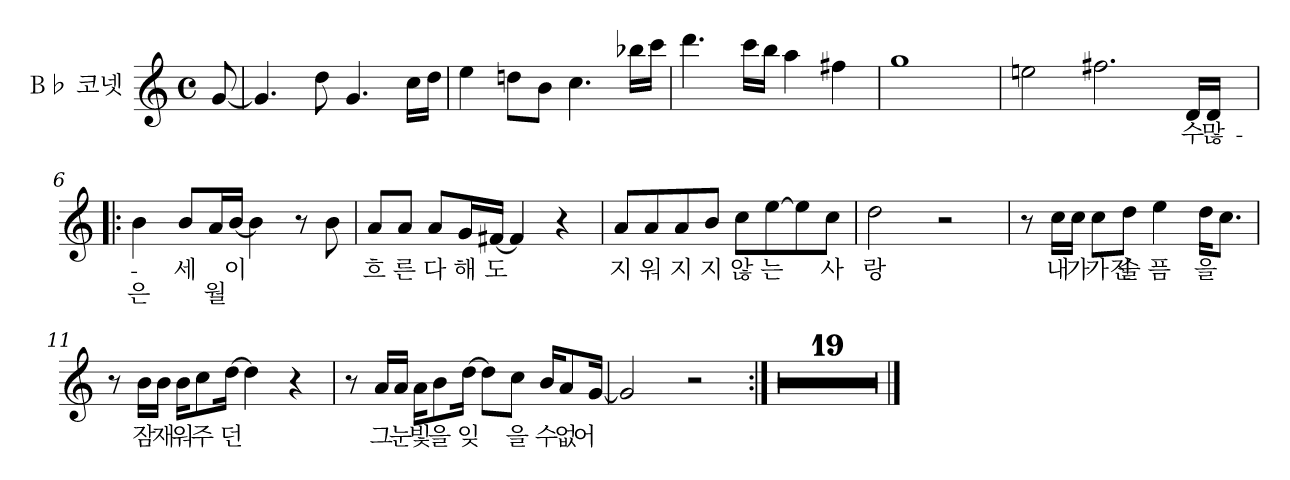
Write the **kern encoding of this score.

**kern	**text	**text
*part1	*part1	*part1
*staff1	*staff1	*staff1
*I"B♭ 코넷	*	*
*clefG2	*	*
*ITrd1c2	*	*
*k[b-e-]	*	*
*M4/4	*	*
*met(c)	*	*
*MM88	*	*
=	=	=
[8f/	.	.
=1	=1	=1
4.f/]	.	.
8cc\	.	.
4.f/	.	.
16b-\LL	.	.
16cc\JJ	.	.
=2	=2	=2
4dd\	.	.
8ccn\L	.	.
8a\J	.	.
4.b-\	.	.
16aa-X\LL	.	.
16bb-\JJ	.	.
=3	=3	=3
4.ccc\	.	.
16bb-\LL	.	.
16aa\JJ	.	.
4gg\	.	.
4een\	.	.
=4	=4	=4
1ff	.	.
=5	=5	=5
2ddn\	.	.
2.een\	.	.
!	!LO:LY:b	!
16c/LL	수	.
!	!LO:LY:b	!
16c/JJ	많-	.
8ryy	.	.
!!LO:LB:g=z
=6!|:	=6!|:	=6!|:
!	!	!LO:LY:b
4a\	.	은
!	!LO:LY:b	!
8a/L	세	.
!	!	!LO:LY:b
16g/L	.	월
!	!LO:LY:b	!
[16a/JJ	이	.
4a\]	.	.
8r	.	.
8a\	.	.
=7	=7	=7
!	!LO:LY:b	!
8g/L	흐	.
!	!LO:LY:b	!
8g/J	른	.
!	!LO:LY:b	!
8g/L	다	.
!	!LO:LY:b	!
16f/L	해	.
!	!LO:LY:b	!
[16en/JJ	도	.
4e/]	.	.
4r	.	.
=8	=8	=8
!	!LO:LY:b	!
8g/L	지	.
!	!LO:LY:b	!
8g/	워	.
!	!LO:LY:b	!
8g/	지	.
!	!LO:LY:b	!
8a/J	지	.
!	!LO:LY:b	!
8b-\L	않	.
!	!LO:LY:b	!
[8dd\	는	.
8dd\]	.	.
!	!LO:LY:b	!
8b-\J	사	.
=9	=9	=9
!	!LO:LY:b	!
2cc\	랑	.
2r	.	.
!!LO:LB:g=z
=10	=10	=10
8r	.	.
!	!LO:LY:b	!
16b-\LL	내	.
!	!LO:LY:b	!
16b-\JJ	가	.
!	!LO:LY:b	!
8b-\L	가진	.
!	!LO:LY:b	!
8cc\J	슬	.
!	!LO:LY:b	!
4dd\	픔	.
!	!LO:LY:b	!
16cc\KL	을	.
8.b-\J	.	.
=11	=11	=11
8r	.	.
!	!LO:LY:b	!
16a\LL	잠	.
!	!LO:LY:b	!
16a\JJ	재	.
!	!LO:LY:b	!
16a\KL	워	.
!	!LO:LY:b	!
8b-\	주	.
!	!LO:LY:b	!
[16cc\Jk	던	.
4cc\]	.	.
4r	.	.
=12	=12	=12
8r	.	.
!	!LO:LY:b	!
16g/LL	그	.
!	!LO:LY:b	!
16g/JJ	눈	.
!	!LO:LY:b	!
16g\KL	빛	.
!	!LO:LY:b	!
8a\	을	.
!	!LO:LY:b	!
[16cc\Jk	잊	.
8cc\L]	.	.
!	!LO:LY:b	!
8b-\J	을	.
!	!LO:LY:b	!
16a/KL	수	.
!	!LO:LY:b	!
8g/	없	.
!	!LO:LY:b	!
[16f/Jk	어	.
=13	=13	=13
2f/]	.	.
2r	.	.
=14:|!	=14:|!	=14:|!
1r	.	.
!!LO:LB:g=z
=15	=15	=15
1r	.	.
=16	=16	=16
1r	.	.
=17	=17	=17
1r	.	.
=18	=18	=18
1r	.	.
=19	=19	=19
1r	.	.
=20	=20	=20
1r	.	.
=21	=21	=21
1r	.	.
=22	=22	=22
1r	.	.
=23	=23	=23
1r	.	.
=24	=24	=24
1r	.	.
=25	=25	=25
1r	.	.
=26	=26	=26
1r	.	.
=27	=27	=27
1r	.	.
=28	=28	=28
1r	.	.
=29	=29	=29
1r	.	.
=30	=30	=30
1r	.	.
=31	=31	=31
1r	.	.
=32	=32	=32
1r	.	.
==	==	==
*-	*-	*-
